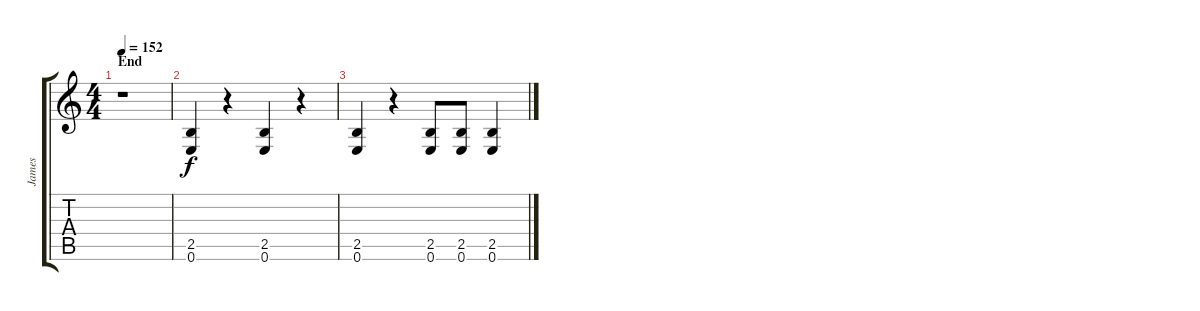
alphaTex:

\track ("James" "James") {instrument distortionguitar}
\staff {score tabs}
\tuning (E4 B3 G3 D3 A2 E2) {hide}
\ts (4 4)
\section ("" "End")
\tempo 152
\clef g2
\ks c
r.1{dy f} |
(2.5 0.6).4 r.4 (2.5 0.6).4 r.4 |
(2.5 0.6).4 r.4 (2.5 0.6).8 (2.5 0.6).8 (2.5 0.6).4
